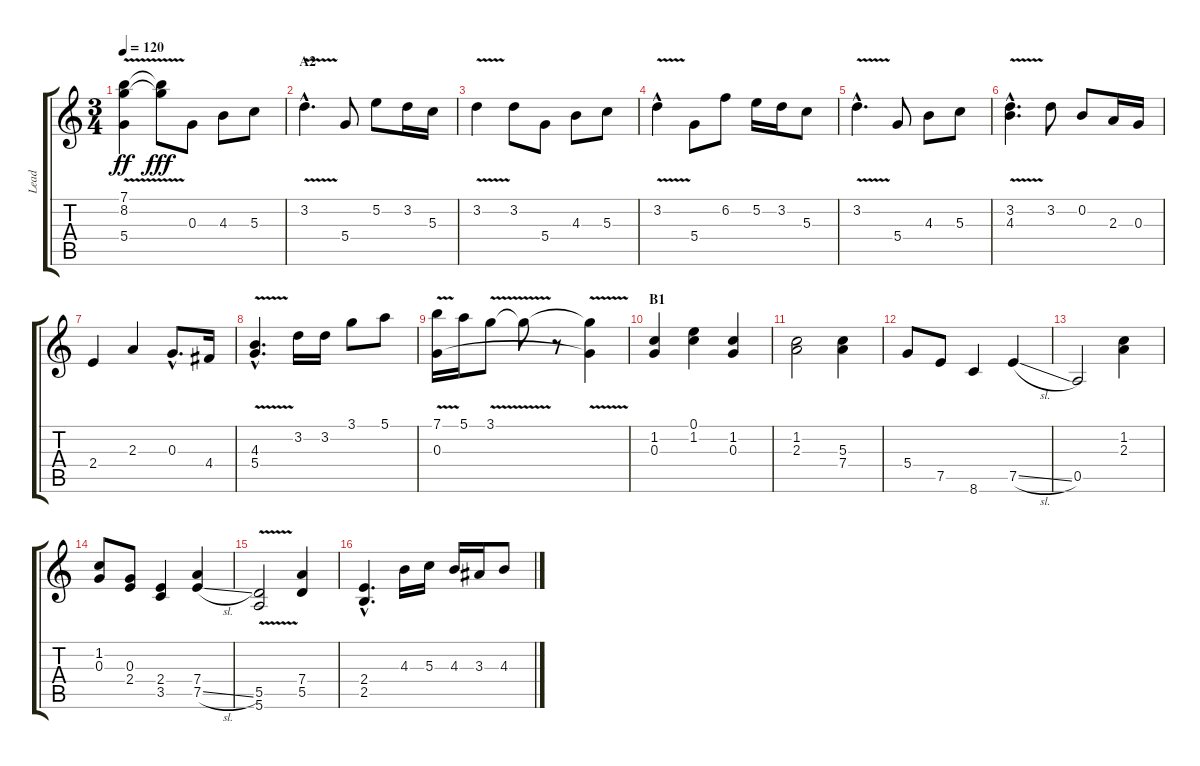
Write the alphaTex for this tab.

\track ("Lead" "Lead") {instrument acousticguitarnylon}
\staff {score tabs}
\tuning (E4 B3 G3 D3 A2 E2) {hide}
\ts (3 4)
\tempo 120
\clef g2
\ks c
(7.1{v} 8.2 5.4{t}).4{dy ff} (7.1{t} 8.2{t}).8{dy fff} 0.3.8 4.3.8 5.3.8 |
\section ("" "A2")
3.2{v hac}.4{d} 5.4.8 5.2.8 3.2.16 5.3.16 |
3.2{v}.4 3.2.8 5.4.8 4.3.8 5.3.8 |
3.2{v hac}.4 5.4.8 6.2.8 5.2.16 3.2.16 5.3.8 |
3.2{v hac}.4{d} 5.4.8 4.3.8 5.3.8 |
(3.2{v hac} 4.3{hac}).4{d} 3.2.8 0.2.8 2.3.16 0.3.16 |
2.4.4 2.3.4 0.3{hac}.8{d} 4.4.16 |
(4.3{hac} 5.4{v hac}).4{d} 3.2.16{instrument acousticguitarsteel} 3.2.16 3.1.8 5.1.8 |
(7.1 0.3{v}).16 5.1.16 3.1{v}.8 3.1{t}.8 r.8 (3.1{t} 0.3{t}).4 |
\section ("" "B1")
(1.2 0.3).4{instrument acousticguitarnylon} (0.1 1.2).4 (1.2 0.3).4 |
(1.2 2.3).2 (5.3 7.4).4 |
5.4.8 7.5.8 8.6.4 7.5{sl}.4 |
0.5.2 (1.2 2.3).4 |
(1.2 0.3).8 (0.3 2.4).8 (2.4 3.5).4 (7.4 7.5{sl}).4 |
(5.5{v} 5.6).2 (7.4 5.5).4 |
(2.4{hac} 2.5{hac}).4{d} 4.3.16 5.3.16 4.3.16 3.3.16 4.3.8
